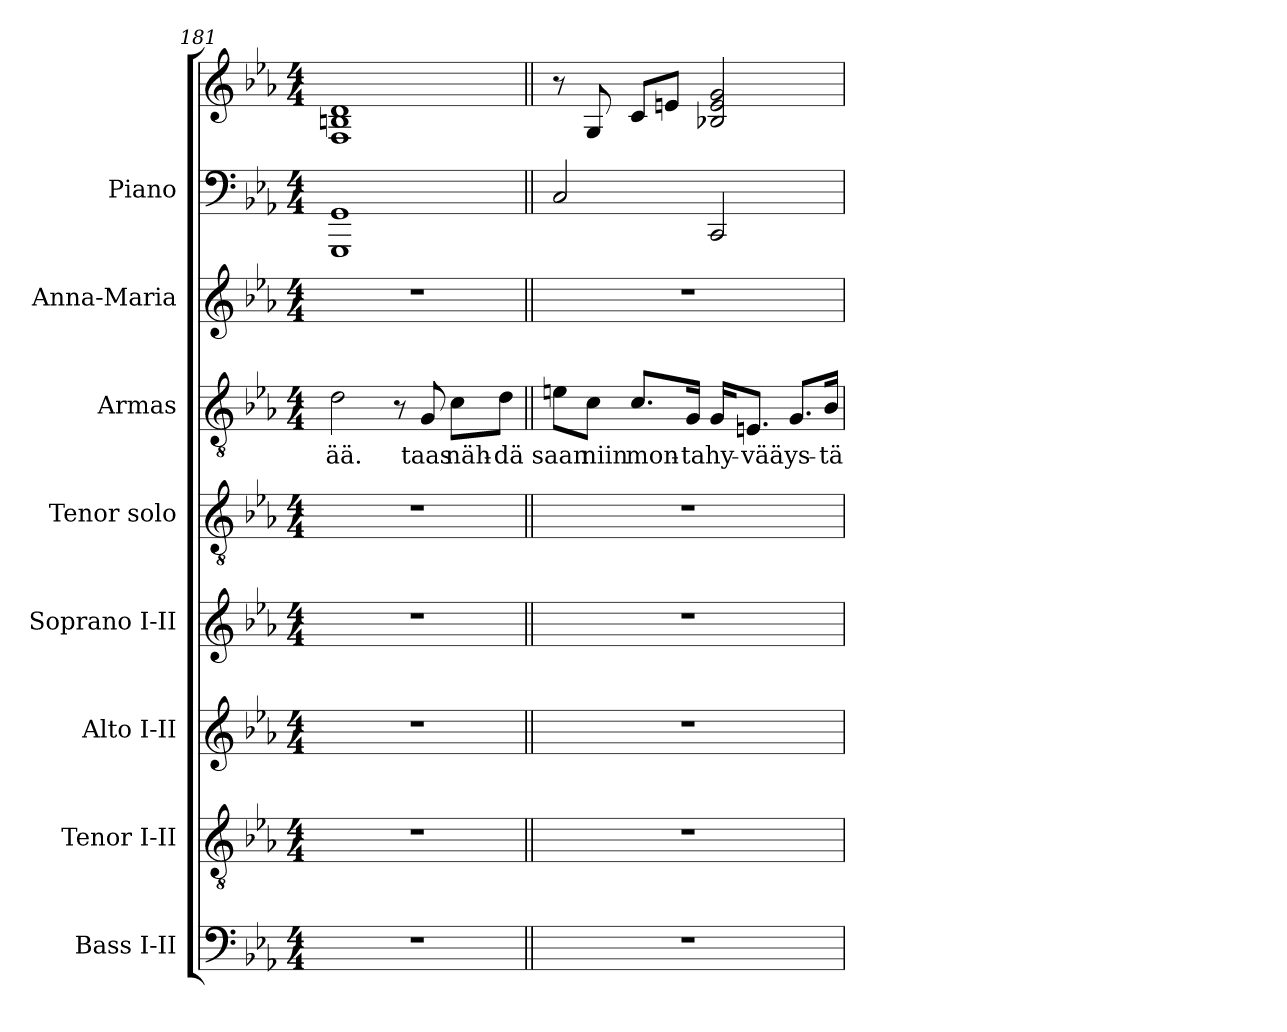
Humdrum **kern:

**kern	**kern	**kern	**kern	**kern	**kern	**text	**kern	**kern	**kern
*part8	*part7	*part6	*part5	*part4	*part3	*part3	*part2	*part1	*part1
*staff9	*staff8	*staff7	*staff6	*staff5	*staff4	*staff4	*staff3	*staff2	*staff1
*I"Bass I-II	*I"Tenor I-II	*I"Alto I-II	*I"Soprano I-II	*I"Tenor solo	*I"Armas	*	*I"Anna-Maria	*I"Piano	*
*I'B.	*I'T.	*I'A.	*I'S.	*I'T. Solo	*I'Armas	*	*I'A-M	*I'Pno.	*
*clefF4	*clefGv2	*clefG2	*clefG2	*clefGv2	*clefGv2	*	*clefG2	*clefF4	*clefG2
*	*ITrd7c12	*	*	*ITrd7c12	*ITrd7c12	*	*	*	*
*k[b-e-a-]	*k[b-e-a-]	*k[b-e-a-]	*k[b-e-a-]	*k[b-e-a-]	*k[b-e-a-]	*	*k[b-e-a-]	*k[b-e-a-]	*k[b-e-a-]
*E-:	*E-:	*E-:	*E-:	*E-:	*E-:	*	*E-:	*E-:	*E-:
*M4/4	*M4/4	*M4/4	*M4/4	*M4/4	*M4/4	*	*M4/4	*M4/4	*M4/4
=181	=181	=181	=181	=181	=181	=181	=181	=181	=181
!	!	!	!	!	!	!LO:LY:b:color=#000000	!	!	!
1r	1r	1r	1r	1r	2Di\	-ää.	1r	1GGGi 1GGi	1Fi 1Bni 1di
.	.	.	.	.	8r	.	.	.	.
!	!	!	!	!	!	!LO:LY:b:color=#000000	!	!	!
.	.	.	.	.	8GGi/	taas	.	.	.
!	!	!	!	!	!	!LO:LY:b:color=#000000	!	!	!
.	.	.	.	.	8Ci\L	näh-	.	.	.
!	!	!	!	!	!	!LO:LY:b:color=#000000	!	!	!
.	.	.	.	.	8Di\J	-dä	.	.	.
!!LO:LB:g=z
=182||	=182||	=182||	=182||	=182||	=182||	=182||	=182||	=182||	=182||
!	!	!	!	!	!	!LO:LY:b:color=#000000	!	!	!
1r	1r	1r	1r	1r	8Eni\L	saan	1r	2Ci/	8r
!	!	!	!	!	!	!LO:LY:b:color=#000000	!	!	!
.	.	.	.	.	8Ci\J	niin	.	.	8Gi/
!	!	!	!	!	!	!LO:LY:b:color=#000000	!	!	!
.	.	.	.	.	8.Ci/L	mon-	.	.	8ci/L
.	.	.	.	.	.	.	.	.	8eni/J
!	!	!	!	!	!	!LO:LY:b:color=#000000	!	!	!
.	.	.	.	.	16GGi/Jk	-ta	.	.	.
!	!	!	!	!	!	!LO:LY:b:color=#000000	!	!	!
.	.	.	.	.	16GGi/KL	hy-	.	2CCi/	2B-Xi/ 2ei 2gi
!	!	!	!	!	!	!LO:LY:b:color=#000000	!	!	!
.	.	.	.	.	8.EEni/J	-vää	.	.	.
!	!	!	!	!	!	!LO:LY:b:color=#000000	!	!	!
.	.	.	.	.	8.GGi/L	ys-	.	.	.
!	!	!	!	!	!	!LO:LY:b:color=#000000	!	!	!
.	.	.	.	.	16BB-i/Jk	-tä-	.	.	.
=	=	=	=	=	=	=	=	=	=
*-	*-	*-	*-	*-	*-	*-	*-	*-	*-
